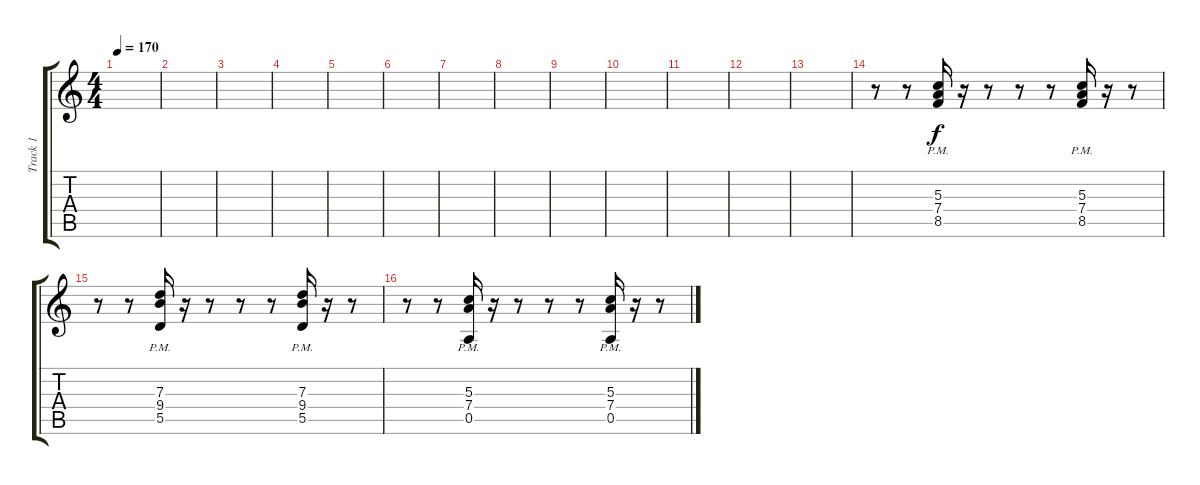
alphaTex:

\track ("Track 1" "Track 1") {instrument electricguitarmuted}
\staff {score tabs}
\tuning (E4 B3 G3 D3 A2 E2) {hide}
\ts (4 4)
\tempo 170
\clef g2
\ks c
|
|
|
|
|
|
|
|
|
|
|
|
|
r.8 r.8 (5.3{pm} 7.4{pm} 8.5{pm}).16 r.16 r.8 r.8 r.8 (5.3{pm} 7.4{pm} 8.5{pm}).16 r.16 r.8 |
r.8 r.8 (7.3{pm} 9.4{pm} 5.5{pm}).16 r.16 r.8 r.8 r.8 (7.3{pm} 9.4{pm} 5.5{pm}).16 r.16 r.8 |
r.8 r.8 (5.3{pm} 7.4{pm} 0.5{pm}).16 r.16 r.8 r.8 r.8 (5.3{pm} 7.4{pm} 0.5{pm}).16 r.16 r.8
